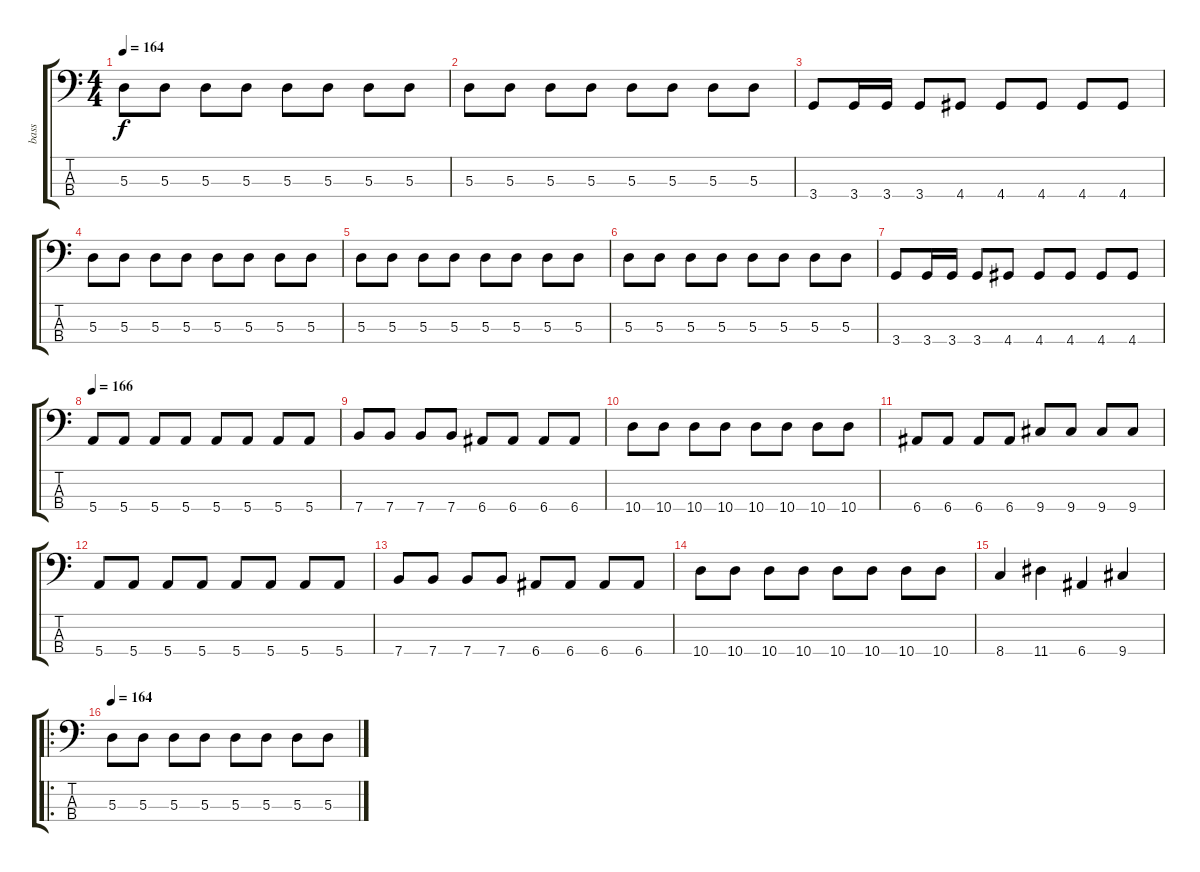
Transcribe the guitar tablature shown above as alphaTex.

\track ("bass" "bass") {instrument electricbasspick}
\staff {score tabs}
\tuning (G2 D2 A1 E1) {hide}
\ts (4 4)
\tempo 164
\clef f4
\ks c
5.3.8{dy f} 5.3.8 5.3.8 5.3.8 5.3.8 5.3.8 5.3.8 5.3.8 |
5.3.8 5.3.8 5.3.8 5.3.8 5.3.8 5.3.8 5.3.8 5.3.8 |
3.4.8 3.4.16 3.4.16 3.4.8 4.4.8 4.4.8 4.4.8 4.4.8 4.4.8 |
5.3.8 5.3.8 5.3.8 5.3.8 5.3.8 5.3.8 5.3.8 5.3.8 |
5.3.8 5.3.8 5.3.8 5.3.8 5.3.8 5.3.8 5.3.8 5.3.8 |
5.3.8 5.3.8 5.3.8 5.3.8 5.3.8 5.3.8 5.3.8 5.3.8 |
3.4.8 3.4.16 3.4.16 3.4.8 4.4.8 4.4.8 4.4.8 4.4.8 4.4.8 |
\tempo 166
5.4.8 5.4.8 5.4.8 5.4.8 5.4.8 5.4.8 5.4.8 5.4.8 |
7.4.8 7.4.8 7.4.8 7.4.8 6.4.8 6.4.8 6.4.8 6.4.8 |
10.4.8 10.4.8 10.4.8 10.4.8 10.4.8 10.4.8 10.4.8 10.4.8 |
6.4.8 6.4.8 6.4.8 6.4.8 9.4.8 9.4.8 9.4.8 9.4.8 |
5.4.8 5.4.8 5.4.8 5.4.8 5.4.8 5.4.8 5.4.8 5.4.8 |
7.4.8 7.4.8 7.4.8 7.4.8 6.4.8 6.4.8 6.4.8 6.4.8 |
10.4.8 10.4.8 10.4.8 10.4.8 10.4.8 10.4.8 10.4.8 10.4.8 |
8.4.4 11.4.4 6.4.4 9.4.4 |
\ro
\tempo 164
5.3.8 5.3.8 5.3.8 5.3.8 5.3.8 5.3.8 5.3.8 5.3.8
